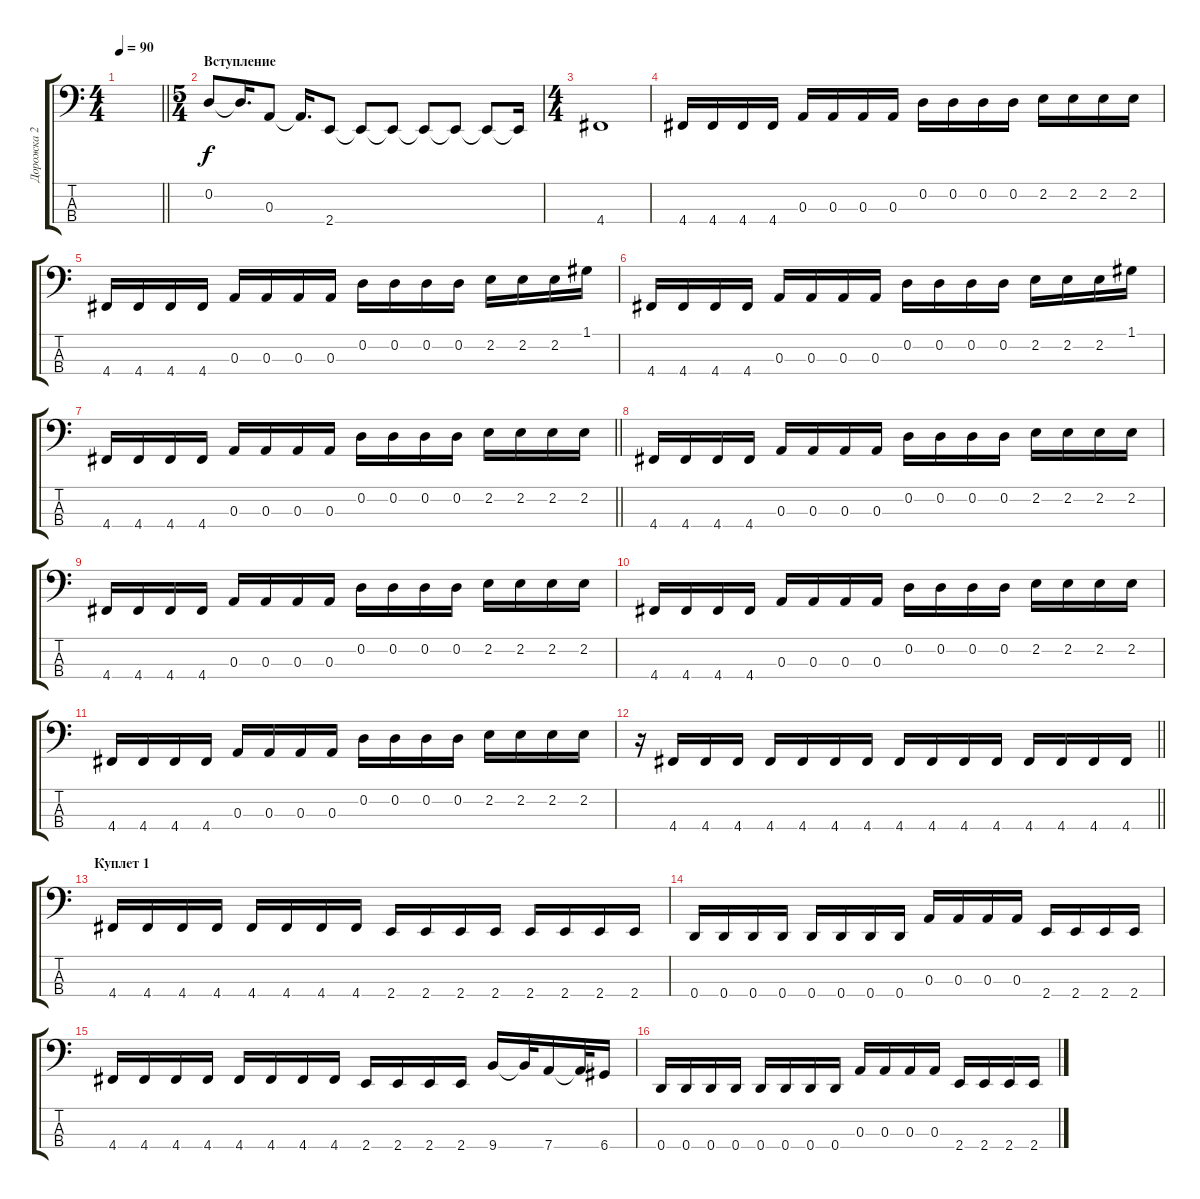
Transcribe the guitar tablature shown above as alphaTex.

\track ("Дорожка 2" "Дорожка 2") {instrument electricbasspick}
\staff {score tabs}
\tuning (G2 D2 A1 D1) {hide}
\ts (4 4)
\tempo 90
\clef f4
\barLineRight lightlight
\ks c
|
\ts (5 4)
\section ("" "Вступление")
0.2.8 0.2{t}.16{d} 0.3.8 0.3{t}.16{d} 2.4.8 2.4{t}.8 2.4{t}.8 2.4{t}.8 2.4{t}.8 2.4{t}.8 2.4{t}.16 |
\ts (4 4)
4.4.1 |
4.4.16 4.4.16 4.4.16 4.4.16 0.3.16 0.3.16 0.3.16 0.3.16 0.2.16 0.2.16 0.2.16 0.2.16 2.2.16 2.2.16 2.2.16 2.2.16 |
4.4.16 4.4.16 4.4.16 4.4.16 0.3.16 0.3.16 0.3.16 0.3.16 0.2.16 0.2.16 0.2.16 0.2.16 2.2.16 2.2.16 2.2.16 1.1.16 |
4.4.16 4.4.16 4.4.16 4.4.16 0.3.16 0.3.16 0.3.16 0.3.16 0.2.16 0.2.16 0.2.16 0.2.16 2.2.16 2.2.16 2.2.16 1.1.16 |
\barLineRight lightlight
4.4.16 4.4.16 4.4.16 4.4.16 0.3.16 0.3.16 0.3.16 0.3.16 0.2.16 0.2.16 0.2.16 0.2.16 2.2.16 2.2.16 2.2.16 2.2.16 |
\section ("" "")
4.4.16 4.4.16 4.4.16 4.4.16 0.3.16 0.3.16 0.3.16 0.3.16 0.2.16 0.2.16 0.2.16 0.2.16 2.2.16 2.2.16 2.2.16 2.2.16 |
4.4.16 4.4.16 4.4.16 4.4.16 0.3.16 0.3.16 0.3.16 0.3.16 0.2.16 0.2.16 0.2.16 0.2.16 2.2.16 2.2.16 2.2.16 2.2.16 |
4.4.16 4.4.16 4.4.16 4.4.16 0.3.16 0.3.16 0.3.16 0.3.16 0.2.16 0.2.16 0.2.16 0.2.16 2.2.16 2.2.16 2.2.16 2.2.16 |
4.4.16 4.4.16 4.4.16 4.4.16 0.3.16 0.3.16 0.3.16 0.3.16 0.2.16 0.2.16 0.2.16 0.2.16 2.2.16 2.2.16 2.2.16 2.2.16 |
\barLineRight lightlight
r.16 4.4.16 4.4.16 4.4.16 4.4.16 4.4.16 4.4.16 4.4.16 4.4.16 4.4.16 4.4.16 4.4.16 4.4.16 4.4.16 4.4.16 4.4.16 |
\section ("" "Куплет 1")
4.4.16 4.4.16 4.4.16 4.4.16 4.4.16 4.4.16 4.4.16 4.4.16 2.4.16 2.4.16 2.4.16 2.4.16 2.4.16 2.4.16 2.4.16 2.4.16 |
0.4.16 0.4.16 0.4.16 0.4.16 0.4.16 0.4.16 0.4.16 0.4.16 0.3.16 0.3.16 0.3.16 0.3.16 2.4.16 2.4.16 2.4.16 2.4.16 |
4.4.16 4.4.16 4.4.16 4.4.16 4.4.16 4.4.16 4.4.16 4.4.16 2.4.16 2.4.16 2.4.16 2.4.16 9.4.16 9.4{t}.32 7.4.16 7.4{t}.32 6.4.16 |
0.4.16 0.4.16 0.4.16 0.4.16 0.4.16 0.4.16 0.4.16 0.4.16 0.3.16 0.3.16 0.3.16 0.3.16 2.4.16 2.4.16 2.4.16 2.4.16
